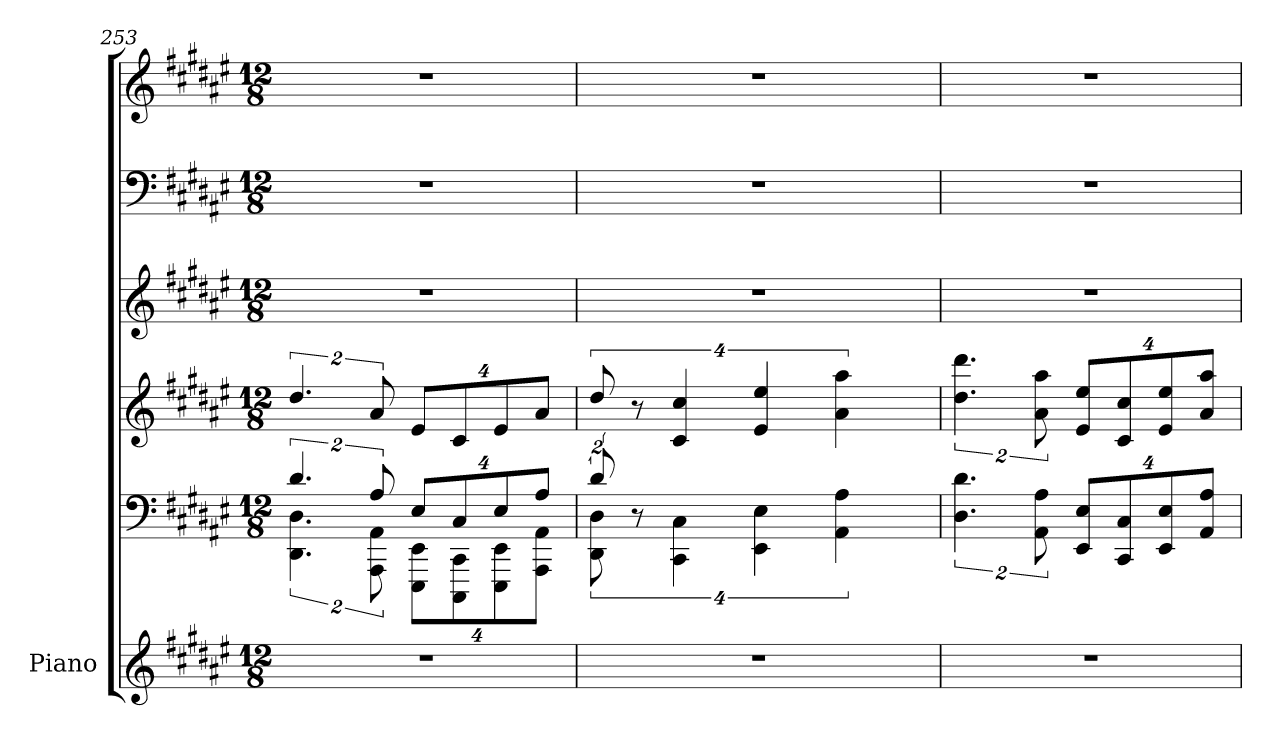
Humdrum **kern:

**kern	**kern	**kern	**kern	**kern	**kern
*part1	*part1	*part1	*part1	*part1	*part1
*staff6	*staff5	*staff4	*staff3	*staff2	*staff1
*I"Piano	*	*	*	*	*
*I'Pno	*	*	*	*	*
*clefG2	*clefF4	*clefG2	*clefG2	*clefF4	*clefG2
*k[f#c#g#d#a#e#]	*k[f#c#g#d#a#e#]	*k[f#c#g#d#a#e#]	*k[f#c#g#d#a#e#]	*k[f#c#g#d#a#e#]	*k[f#c#g#d#a#e#]
*M12/8	*M12/8	*M12/8	*M12/8	*M12/8	*M12/8
*MM180	*MM180	*MM180	*MM180	*MM180	*MM180
=253	=253	=253	=253	=253	=253
*	*^	*	*	*	*
1.r	8%3.d#/	8%3.DD#\ 8%3.D#\	8%3.dd#/	1.r	1.r	1.r
*	*	*	*	*	*	*MM220
.	16%3A#/	16%3AAA#\ 16%3AA#\	16%3a#/	.	.	.
.	16%3E#/L	16%3EEE#\ 16%3EE#\L	16%3e#/L	.	.	.
*	*	*	*	*	*	*MM240
.	16%3C#/	16%3CCC#\ 16%3CC#\	16%3c#/	.	.	.
.	16%3E#/	16%3EEE#\ 16%3EE#\	16%3e#/	.	.	.
.	16%3A#/J	16%3AAA#\ 16%3AA#\J	16%3a#/J	.	.	.
=254	=254	=254	=254	=254	=254	=254
*	*	*	*	*	*	*MM140
*	*	*	*^	*	*	*
1.r	16%3d#/	16%3DD#\ 16%3D#\	16%3dd#/	8.ryy	1.r	1.r	1.r
.	1ryy	16%3r	16%3r	16%3ryy	.	.	.
*	*	*	*	*	*	*	*MM200
.	.	8%3CC#\ 8%3C#\	8%3c#/ 8%3cc#/	4ryy	.	.	.
.	.	.	.	8ryy	.	.	.
*	*	*	*	*	*	*	*MM220
.	.	8%3EE#\ 8%3E#\	8%3e#/ 8%3ee#/	4ryy	.	.	.
.	.	.	.	8ryy	.	.	.
.	.	8%3AA#\ 8%3A#\	8%3a#\ 8%3aa#\	4ryy	.	.	.
.	4ryy	.	.	.	.	.	.
.	.	.	.	8ryy	.	.	.
.	16ryy	.	.	.	.	.	.
*	*v	*v	*	*	*	*	*
*	*	*v	*v	*	*	*
=255	=255	=255	=255	=255	=255
*	*	*	*	*	*MM180
1.r	8%3.D#\ 8%3.d#\	8%3.dd#\ 8%3.ddd#\	1.r	1.r	1.r
*	*	*	*	*	*MM220
.	16%3AA#\ 16%3A#\	16%3a#\ 16%3aa#\	.	.	.
*	*	*	*	*	*MM240
.	16%3EE#/ 16%3E#/L	16%3e#/ 16%3ee#/L	.	.	.
.	16%3CC#/ 16%3C#/	16%3c#/ 16%3cc#/	.	.	.
.	16%3EE#/ 16%3E#/	16%3e#/ 16%3ee#/	.	.	.
.	16%3AA#/ 16%3A#/J	16%3a#/ 16%3aa#/J	.	.	.
=	=	=	=	=	=
*-	*-	*-	*-	*-	*-
